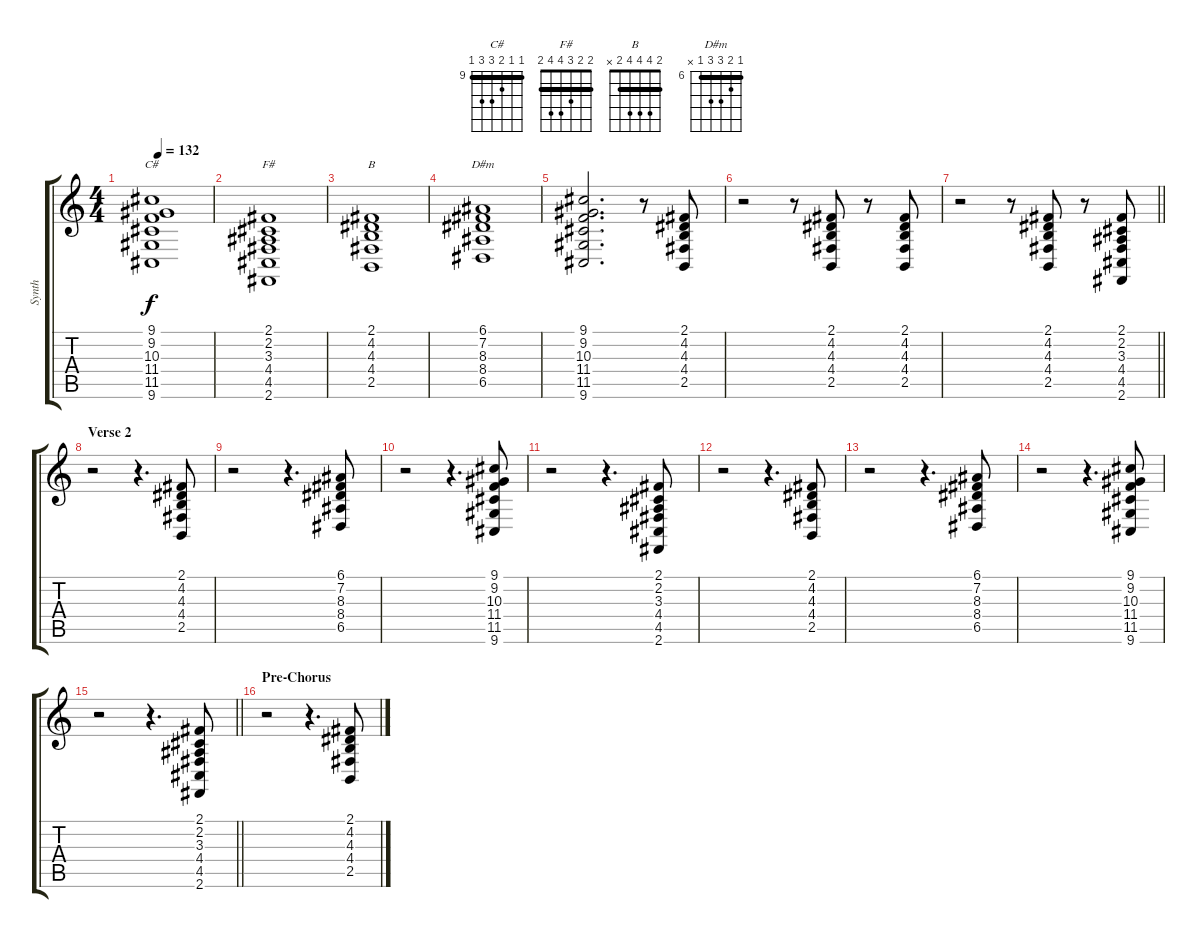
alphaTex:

\track ("Synth" "Synth") {instrument lead2sawtooth}
\staff {score tabs}
\tuning (E4 B3 G3 D3 A2 E2) {hide}
\chord ("C#" 9 9 10 11 11 9) {firstfret 9 barre 9}
\chord ("F#" 2 2 3 4 4 2) {barre 2}
\chord ("B" 2 4 4 4 2 x) {barre 2}
\chord ("D#m" 6 7 8 8 6 x) {firstfret 6 barre 6}
\ts (4 4)
\tempo 132
\clef g2
\ks c
(9.1 9.2 10.3 11.4 11.5 9.6).1{ch "C#" dy f} |
(2.1 2.2 3.3 4.4 4.5 2.6).1{ch "F#"} |
(2.1 4.2 4.3 4.4 2.5).1{ch "B"} |
(6.1 7.2 8.3 8.4 6.5).1{ch "D#m"} |
(9.1 9.2 10.3 11.4 11.5 9.6).2{d} r.8 (2.1 4.2 4.3 4.4 2.5).8 |
r.2 r.8 (2.1 4.2 4.3 4.4 2.5).8 r.8 (2.1 4.2 4.3 4.4 2.5).8 |
\barLineRight lightlight
r.2 r.8 (2.1 4.2 4.3 4.4 2.5).8 r.8 (2.1 2.2 3.3 4.4 4.5 2.6).8 |
\section ("" "Verse 2")
r.2 r.4{d} (2.1 4.2 4.3 4.4 2.5).8 |
r.2 r.4{d} (6.1 7.2 8.3 8.4 6.5).8 |
r.2 r.4{d} (9.1 9.2 10.3 11.4 11.5 9.6).8 |
r.2 r.4{d} (2.1 2.2 3.3 4.4 4.5 2.6).8 |
r.2 r.4{d} (2.1 4.2 4.3 4.4 2.5).8 |
r.2 r.4{d} (6.1 7.2 8.3 8.4 6.5).8 |
r.2 r.4{d} (9.1 9.2 10.3 11.4 11.5 9.6).8 |
\barLineRight lightlight
r.2 r.4{d} (2.1 2.2 3.3 4.4 4.5 2.6).8 |
\section ("" "Pre-Chorus")
r.2 r.4{d} (2.1 4.2 4.3 4.4 2.5).8
